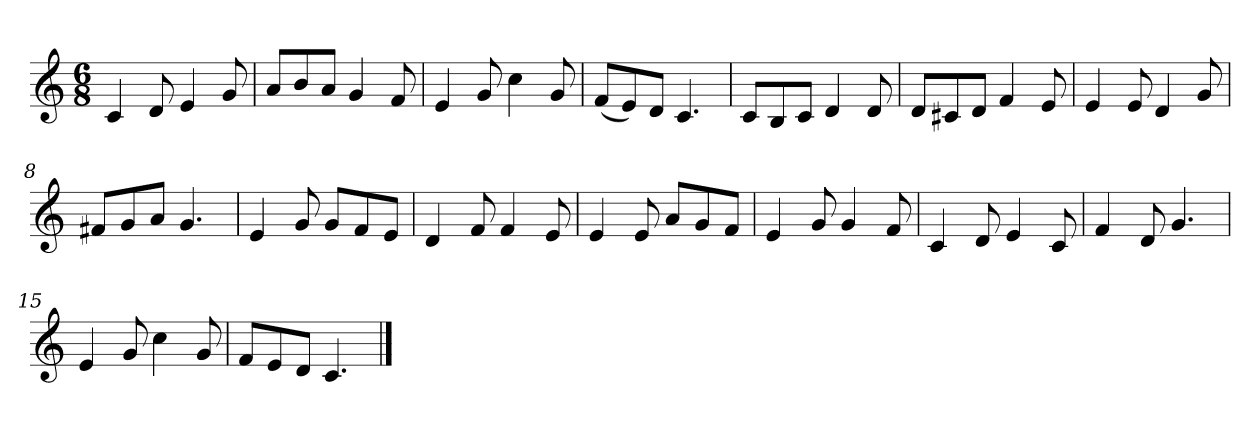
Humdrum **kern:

**kern
*part1
*staff1
*k[]
*M6/8
*MM120
=1
4c
8d
4e
8g
=2
8aL
8b
8aJ
4g
8f
=3
4e
8g
4cc
8g
=4
(8fL
8e)
8dJ
4.c
=5
8cL
8B
8cJ
4d
8d
=6
8dL
8c#X
8dJ
4f
8e
=7
4e
8e
4d
8g
=8
8f#XL
8g
8aJ
4.g
=9
4e
8g
8gL
8f
8eJ
=10
4d
8f
4f
8e
=11
4e
8e
8aL
8g
8fJ
=12
4e
8g
4g
8f
=13
4c
8d
4e
8c
=14
4f
8d
4.g
=15
4e
8g
4cc
8g
=16
8fL
8e
8dJ
4.c
==
*-
